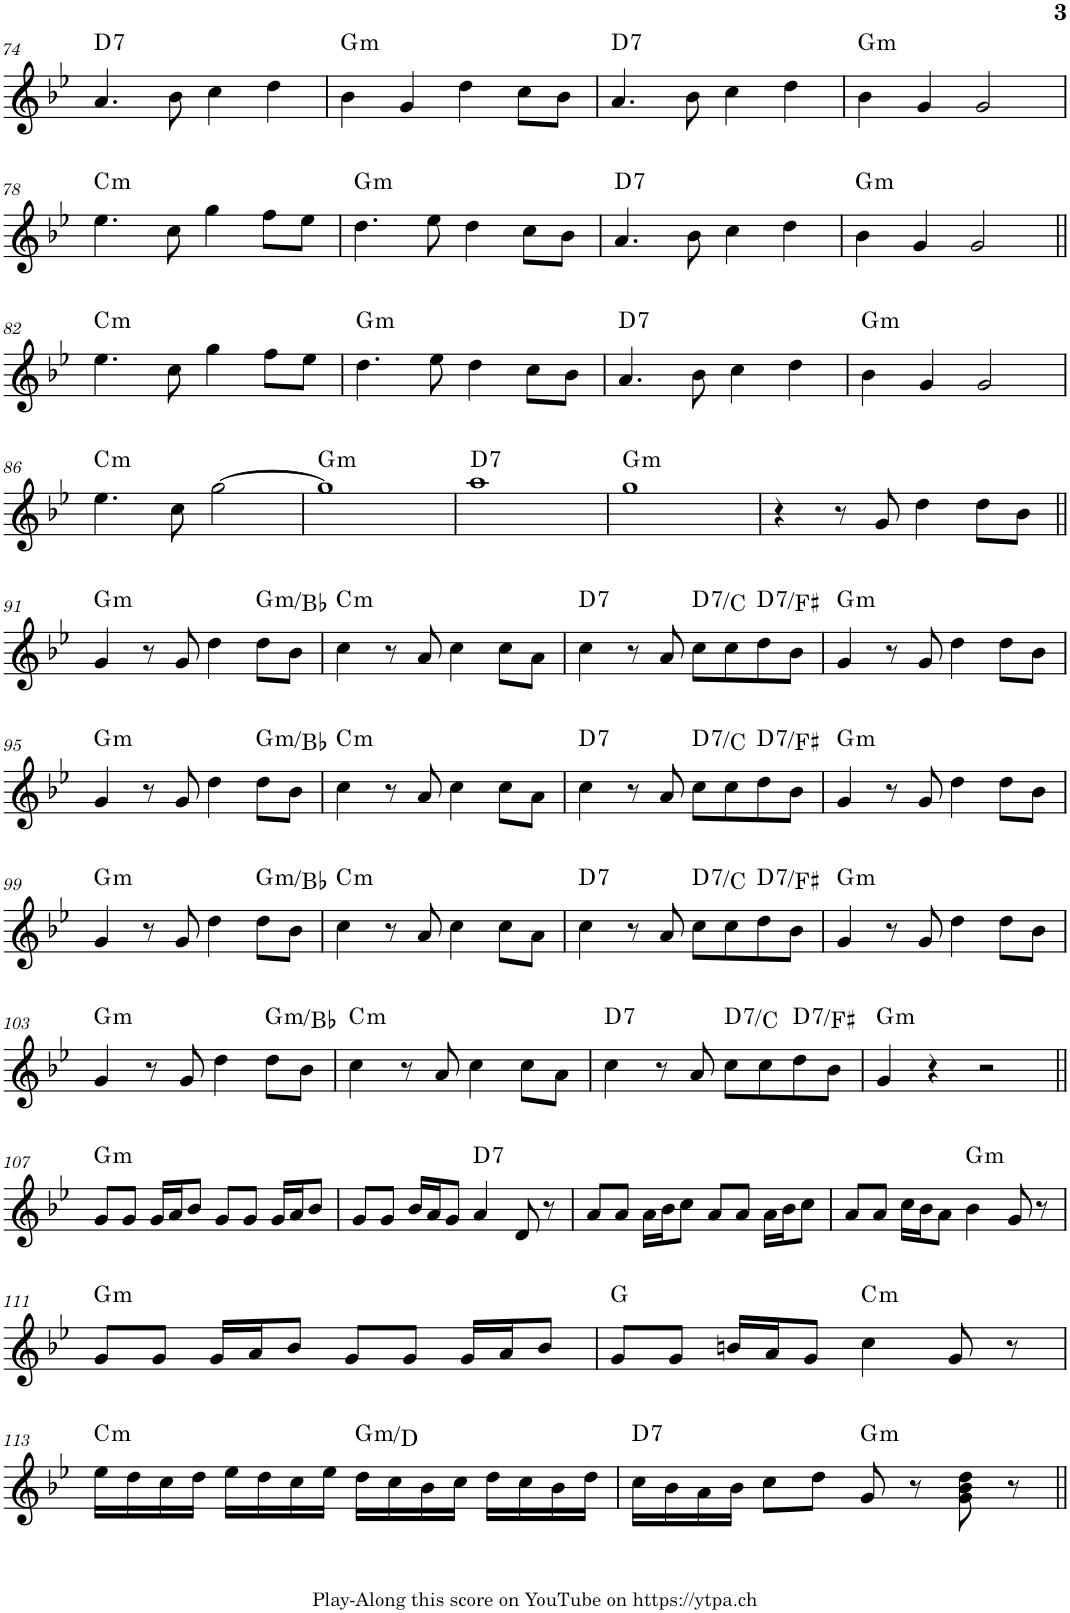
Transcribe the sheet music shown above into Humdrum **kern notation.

**kern	**harte
*part1	*part1
*staff1	*
*I"Piano	*
*I'Pno.	*
!!LO:PB:g=z
*clefG2	*
*k[b-e-]	*
*M4/4	*
=74	=74
!	!LO:H:kt=7
4.a/	D:7
8b-\	.
4cc\	.
4dd\	.
=75	=75
!	!LO:H:kt=m
4b-\	G:min
4g/	.
4dd\	.
8cc\L	.
8b-\J	.
=76	=76
!	!LO:H:kt=7
4.a/	D:7
8b-\	.
4cc\	.
4dd\	.
=77	=77
!	!LO:H:kt=m
4b-\	G:min
4g/	.
2g/	.
!!LO:LB:g=z
=78	=78
!	!LO:H:kt=m
4.ee-\	C:min
8cc\	.
4gg\	.
8ff\L	.
8ee-\J	.
=79	=79
!	!LO:H:kt=m
4.dd\	G:min
8ee-\	.
4dd\	.
8cc\L	.
8b-\J	.
=80	=80
!	!LO:H:kt=7
4.a/	D:7
8b-\	.
4cc\	.
4dd\	.
=81	=81
!	!LO:H:kt=m
4b-\	G:min
4g/	.
2g/	.
!!LO:LB:g=z
=82||	=82||
!	!LO:H:kt=m
4.ee-\	C:min
8cc\	.
4gg\	.
8ff\L	.
8ee-\J	.
=83	=83
!	!LO:H:kt=m
4.dd\	G:min
8ee-\	.
4dd\	.
8cc\L	.
8b-\J	.
=84	=84
!	!LO:H:kt=7
4.a/	D:7
8b-\	.
4cc\	.
4dd\	.
=85	=85
!	!LO:H:kt=m
4b-\	G:min
4g/	.
2g/	.
!!LO:LB:g=z
=86	=86
!	!LO:H:kt=m
4.ee-\	C:min
8cc\	.
[2gg\	.
=87	=87
!	!LO:H:kt=m
1gg]	G:min
=88	=88
!	!LO:H:kt=7
1aa	D:7
=89	=89
!	!LO:H:kt=m
1gg	G:min
=90	=90
4r	.
8r	.
8g/	.
4dd\	.
8dd\L	.
8b-\J	.
!!LO:LB:g=z
=91||	=91||
!	!LO:H:kt=m
4g/	G:min
8r	.
8g/	.
4dd\	.
!	!LO:H:kt=m
8dd\L	G:min/b3
8b-\J	.
=92	=92
!	!LO:H:kt=m
4cc\	C:min
8r	.
8a/	.
4cc\	.
8cc\L	.
8a\J	.
=93	=93
!	!LO:H:kt=7
4cc\	D:7
8r	.
8a/	.
!	!LO:H:kt=7
8cc\L	D:7/b7
8cc\	.
!	!LO:H:kt=7
8dd\	D:7/3
8b-\J	.
=94	=94
!	!LO:H:kt=m
4g/	G:min
8r	.
8g/	.
4dd\	.
8dd\L	.
8b-\J	.
!!LO:LB:g=z
=95	=95
!	!LO:H:kt=m
4g/	G:min
8r	.
8g/	.
4dd\	.
!	!LO:H:kt=m
8dd\L	G:min/b3
8b-\J	.
=96	=96
!	!LO:H:kt=m
4cc\	C:min
8r	.
8a/	.
4cc\	.
8cc\L	.
8a\J	.
=97	=97
!	!LO:H:kt=7
4cc\	D:7
8r	.
8a/	.
!	!LO:H:kt=7
8cc\L	D:7/b7
8cc\	.
!	!LO:H:kt=7
8dd\	D:7/3
8b-\J	.
=98	=98
!	!LO:H:kt=m
4g/	G:min
8r	.
8g/	.
4dd\	.
8dd\L	.
8b-\J	.
!!LO:LB:g=z
=99	=99
!	!LO:H:kt=m
4g/	G:min
8r	.
8g/	.
4dd\	.
!	!LO:H:kt=m
8dd\L	G:min/b3
8b-\J	.
=100	=100
!	!LO:H:kt=m
4cc\	C:min
8r	.
8a/	.
4cc\	.
8cc\L	.
8a\J	.
=101	=101
!	!LO:H:kt=7
4cc\	D:7
8r	.
8a/	.
!	!LO:H:kt=7
8cc\L	D:7/b7
8cc\	.
!	!LO:H:kt=7
8dd\	D:7/3
8b-\J	.
=102	=102
!	!LO:H:kt=m
4g/	G:min
8r	.
8g/	.
4dd\	.
8dd\L	.
8b-\J	.
!!LO:LB:g=z
=103	=103
!	!LO:H:kt=m
4g/	G:min
8r	.
8g/	.
4dd\	.
!	!LO:H:kt=m
8dd\L	G:min/b3
8b-\J	.
=104	=104
!	!LO:H:kt=m
4cc\	C:min
8r	.
8a/	.
4cc\	.
8cc\L	.
8a\J	.
=105	=105
!	!LO:H:kt=7
4cc\	D:7
8r	.
8a/	.
!	!LO:H:kt=7
8cc\L	D:7/b7
8cc\	.
!	!LO:H:kt=7
8dd\	D:7/3
8b-\J	.
=106	=106
!	!LO:H:kt=m
4g/	G:min
4r	.
2r	.
!!LO:LB:g=z
=107||	=107||
!	!LO:H:kt=m
8g/L	G:min
8g/J	.
16g/LL	.
16a/J	.
8b-/J	.
8g/L	.
8g/J	.
16g/LL	.
16a/J	.
8b-/J	.
=108	=108
8g/L	.
8g/J	.
16b-/LL	.
16a/J	.
8g/J	.
!	!LO:H:kt=7
4a/	D:7
8d/	.
8r	.
=109	=109
8a/L	.
8a/J	.
16a\LL	.
16b-\J	.
8cc\J	.
8a/L	.
8a/J	.
16a\LL	.
16b-\J	.
8cc\J	.
=110	=110
8a/L	.
8a/J	.
16cc\LL	.
16b-\J	.
8a\J	.
!	!LO:H:kt=m
4b-\	G:min
8g/	.
8r	.
!!LO:LB:g=z
=111	=111
!	!LO:H:kt=m
8g/L	G:min
8g/J	.
16g/LL	.
16a/J	.
8b-/J	.
8g/L	.
8g/J	.
16g/LL	.
16a/J	.
8b-/J	.
=112	=112
8g/L	G:maj
8g/J	.
16bn/LL	.
16a/J	.
8g/J	.
!	!LO:H:kt=m
4cc\	C:min
8g/	.
8r	.
!!LO:LB:g=z
=113	=113
!	!LO:H:kt=m
16ee-\LL	C:min
16dd\	.
16cc\	.
16dd\JJ	.
16ee-\LL	.
16dd\	.
16cc\	.
16ee-\JJ	.
!	!LO:H:kt=m
16dd\LL	G:min/5
16cc\	.
16b-\	.
16cc\JJ	.
16dd\LL	.
16cc\	.
16b-\	.
16dd\JJ	.
=114	=114
!	!LO:H:kt=7
16cc\LL	D:7
16b-\	.
16a\	.
16b-\JJ	.
8cc\L	.
8dd\J	.
!	!LO:H:kt=m
8g/	G:min
8r	.
8g\ 8b-\ 8dd\	.
8r	.
=||	=||
*-	*-
